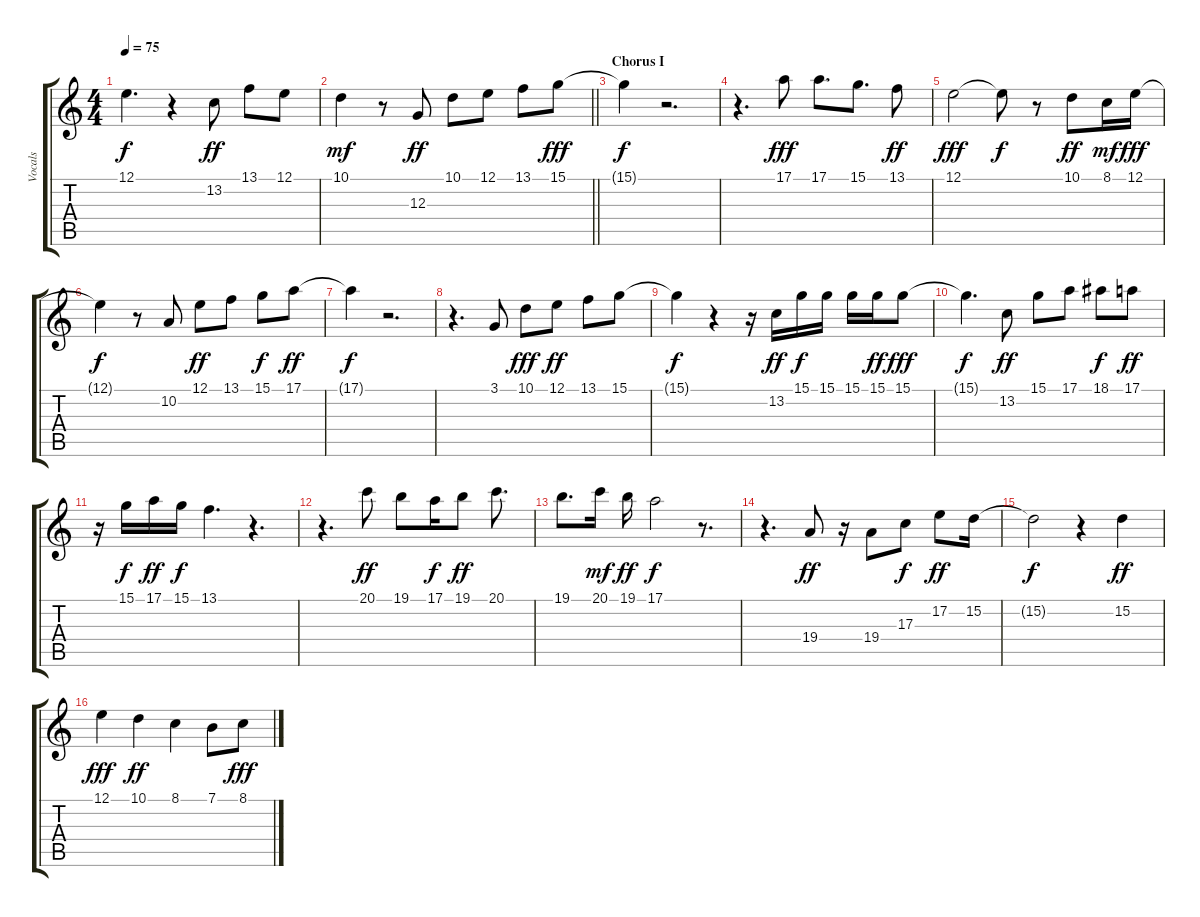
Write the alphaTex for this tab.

\track ("Vocals" "Vocals") {instrument lead3calliope}
\staff {score tabs}
\tuning (E4 B3 G3 D3 A2 E2) {hide}
\ts (4 4)
\tempo 75
\clef g2
\ks c
12.1{t}.4{d dy f} r.4 13.2.8{dy ff} 13.1.8 12.1.8 |
\barLineRight lightlight
10.1.4{dy mf} r.8 12.3.8{dy ff} 10.1.8 12.1.8 13.1.8 15.1.8{dy fff} |
\section ("" "Chorus I")
15.1{t}.4{dy f} r.2{d} |
r.4{d} 17.1.8{dy fff} 17.1.8{d} 15.1.8{d} 13.1.8{dy ff} |
12.1.2{dy fff} 12.1{t}.8{dy f} r.8 10.1.8{dy ff} 8.1.16{dy mf} 12.1.16{dy fff} |
12.1{t}.4{dy f} r.8 10.2.8 12.1.8{dy ff} 13.1.8 15.1.8{dy f} 17.1.8{dy ff} |
17.1{t}.4{dy f} r.2{d} |
r.4{d} 3.1.8 10.1.8{dy fff} 12.1.8{dy ff} 13.1.8 15.1.8 |
15.1{t}.4{dy f} r.4 r.16 13.2.16{dy ff} 15.1.16{dy f} 15.1.16 15.1.16 15.1.16{dy ff} 15.1.8{dy fff} |
15.1{t}.4{d dy f} 13.2.8{dy ff} 15.1.8 17.1.8 18.1.8{dy f} 17.1.8{dy ff} |
r.16 15.1.16{dy f} 17.1.16{dy ff} 15.1.16{dy f} 13.1.4{d} r.4{d} |
r.4{d} 20.1.8{dy ff} 19.1.8 17.1.16{dy f} 19.1.8{dy ff} 20.1.8{d} |
19.1.8{d} 20.1.16{dy mf} 19.1.16{dy ff} 17.1.2{dy f} r.8{d} |
r.4{d} 19.4.8{dy ff} r.16 19.4.8 17.3.8{dy f} 17.2.8{dy ff} 15.2.16 |
15.2{t}.2{dy f} r.4 15.2.4{dy ff} |
12.1.4{dy fff} 10.1.4{dy ff} 8.1.4 7.1.8 8.1.8{dy fff}
